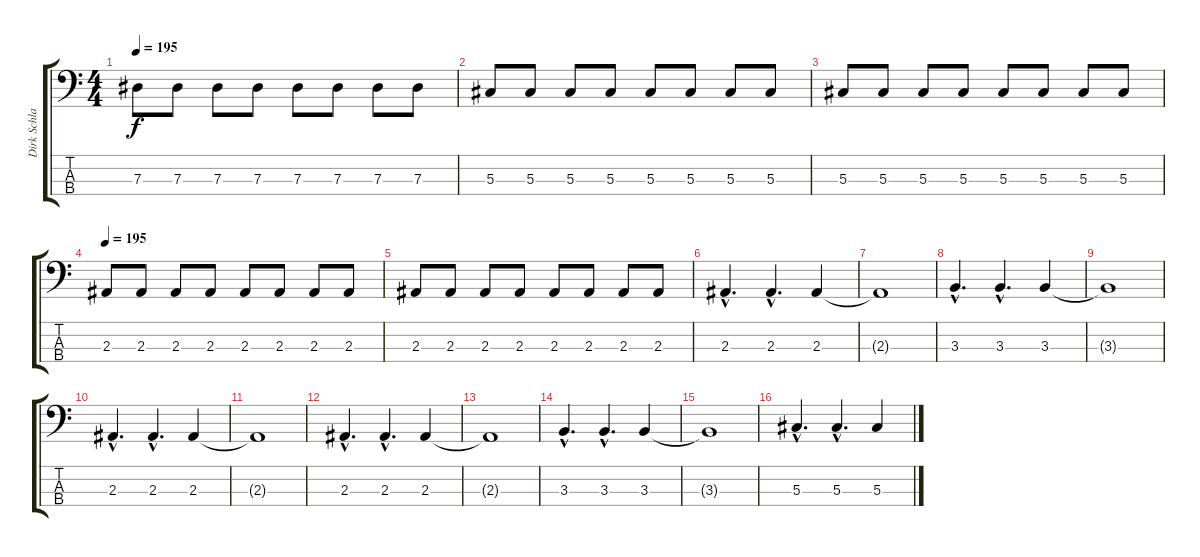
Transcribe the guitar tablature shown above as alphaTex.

\track ("Dirk Schlachter" "Dirk Schla") {instrument electricbassfinger}
\staff {score tabs}
\tuning (Gb2 Db2 Ab1 Eb1) {hide}
\ts (4 4)
\tempo 195
\clef f4
\ks c
7.3.8{dy f} 7.3.8 7.3.8 7.3.8 7.3.8 7.3.8 7.3.8 7.3.8 |
5.3.8 5.3.8 5.3.8 5.3.8 5.3.8 5.3.8 5.3.8 5.3.8 |
5.3.8 5.3.8 5.3.8 5.3.8 5.3.8 5.3.8 5.3.8 5.3.8 |
\tempo 195
2.3.8 2.3.8 2.3.8 2.3.8 2.3.8 2.3.8 2.3.8 2.3.8 |
2.3.8 2.3.8 2.3.8 2.3.8 2.3.8 2.3.8 2.3.8 2.3.8 |
2.3{hac}.4{d} 2.3{hac}.4{d} 2.3.4 |
2.3{t}.1 |
3.3{hac}.4{d} 3.3{hac}.4{d} 3.3.4 |
3.3{t}.1 |
2.3{hac}.4{d} 2.3{hac}.4{d} 2.3.4 |
2.3{t}.1 |
2.3{hac}.4{d} 2.3{hac}.4{d} 2.3.4 |
2.3{t}.1 |
3.3{hac}.4{d} 3.3{hac}.4{d} 3.3.4 |
3.3{t}.1 |
5.3{hac}.4{d} 5.3{hac}.4{d} 5.3.4
